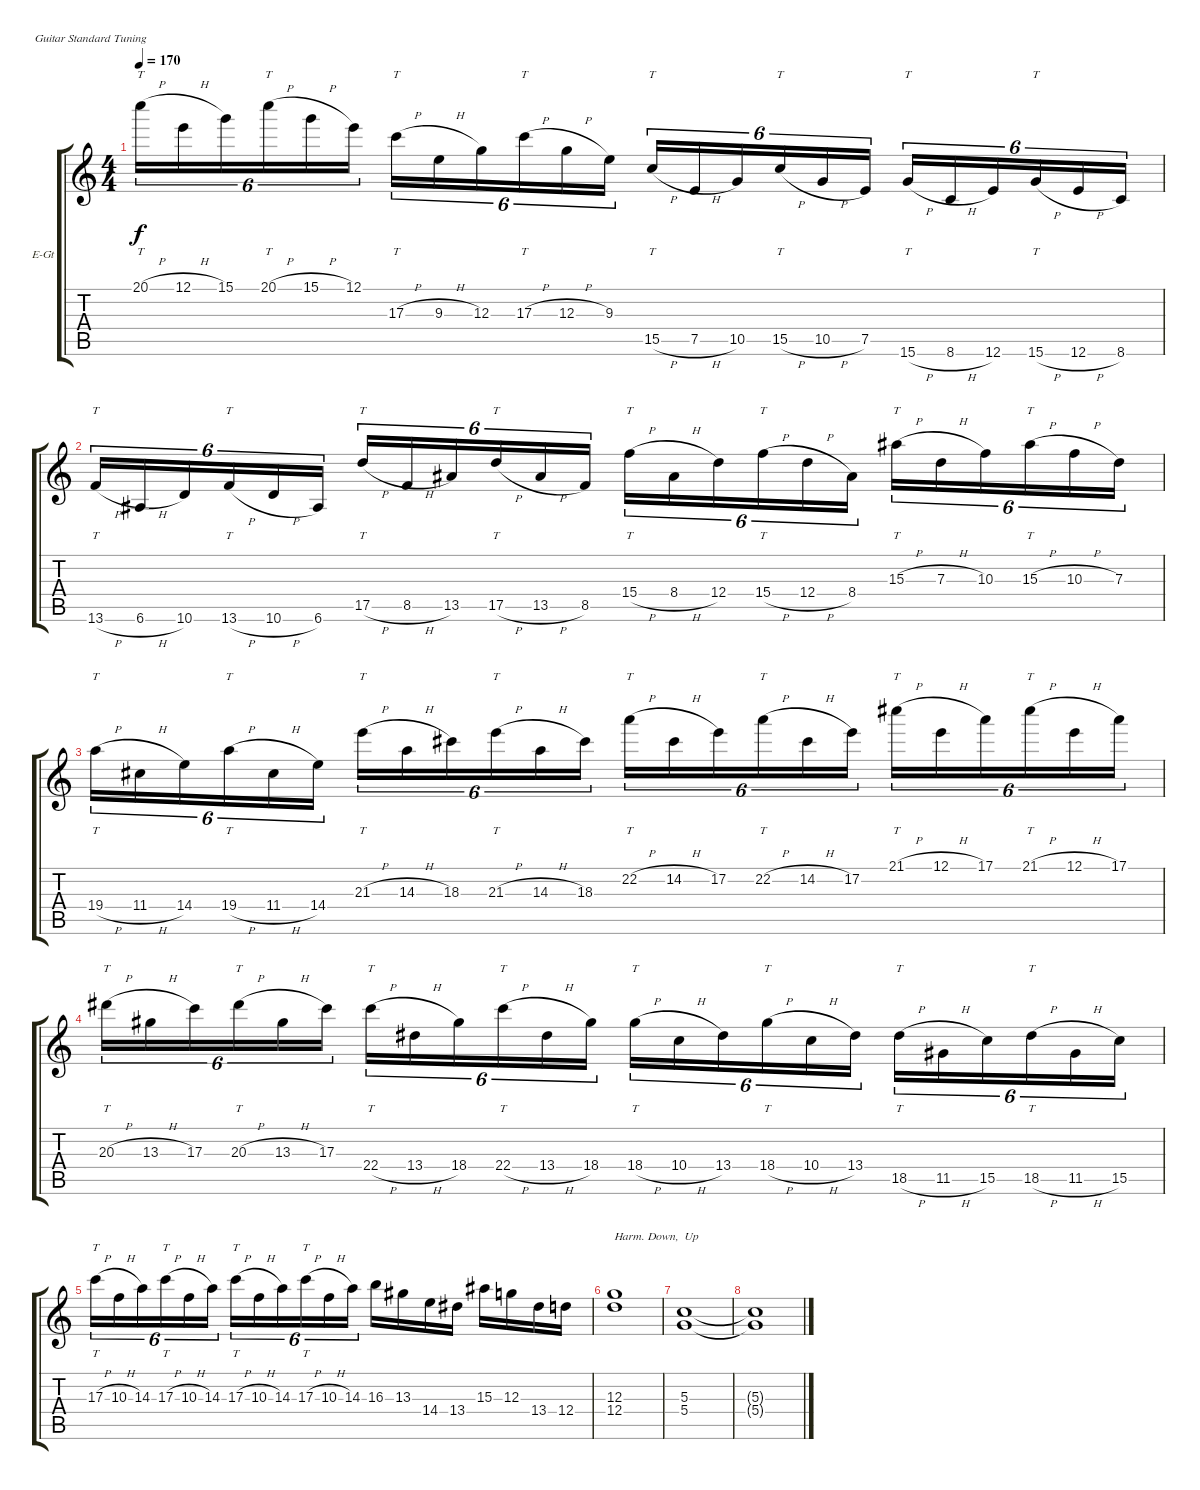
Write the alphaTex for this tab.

\bracketExtendMode groupsimilarinstruments
\firstSystemTrackNameOrientation horizontal
\otherSystemsTrackNameOrientation horizontal
\track ("Гитара 1" "E-Gt") {instrument distortionguitar}
\staff {score tabs}
\tuning (E4 B3 G3 D3 A2 E2)
\ts (4 4)
\tempo 170
\clef g2
\ks c
20.1{h}.16{tt tu (6 4) dy f} 12.1{h}.16{tu (6 4)} 15.1.16{tu (6 4)} 20.1{h}.16{tt tu (6 4)} 15.1{h}.16{tu (6 4)} 12.1.16{tu (6 4)} 17.3{h}.16{tt tu (6 4)} 9.3{h}.16{tu (6 4)} 12.3.16{tu (6 4)} 17.3{h}.16{tt tu (6 4)} 12.3{h}.16{tu (6 4)} 9.3.16{tu (6 4)} 15.5{h}.16{tt tu (6 4)} 7.5{h}.16{tu (6 4)} 10.5.16{tu (6 4)} 15.5{h}.16{tt tu (6 4)} 10.5{h}.16{tu (6 4)} 7.5.16{tu (6 4)} 15.6{h}.16{tt tu (6 4)} 8.6{h}.16{tu (6 4)} 12.6.16{tu (6 4)} 15.6{h}.16{tt tu (6 4)} 12.6{h}.16{tu (6 4)} 8.6.16{tu (6 4)} |
13.6{h}.16{tt tu (6 4)} 6.6{h}.16{tu (6 4)} 10.6.16{tu (6 4)} 13.6{h}.16{tt tu (6 4)} 10.6{h}.16{tu (6 4)} 6.6.16{tu (6 4)} 17.5{h}.16{tt tu (6 4)} 8.5{h}.16{tu (6 4)} 13.5.16{tu (6 4)} 17.5{h}.16{tt tu (6 4)} 13.5{h}.16{tu (6 4)} 8.5.16{tu (6 4)} 15.4{h}.16{tt tu (6 4)} 8.4{h}.16{tu (6 4)} 12.4.16{tu (6 4)} 15.4{h}.16{tt tu (6 4)} 12.4{h}.16{tu (6 4)} 8.4.16{tu (6 4)} 15.3{h}.16{tt tu (6 4)} 7.3{h}.16{tu (6 4)} 10.3.16{tu (6 4)} 15.3{h}.16{tt tu (6 4)} 10.3{h}.16{tu (6 4)} 7.3.16{tu (6 4)} |
19.4{h}.16{tt tu (6 4)} 11.4{h}.16{tu (6 4)} 14.4.16{tu (6 4)} 19.4{h}.16{tt tu (6 4)} 11.4{h}.16{tu (6 4)} 14.4.16{tu (6 4)} 21.3{h}.16{tt tu (6 4)} 14.3{h}.16{tu (6 4)} 18.3.16{tu (6 4)} 21.3{h}.16{tt tu (6 4)} 14.3{h}.16{tu (6 4)} 18.3.16{tu (6 4)} 22.2{h}.16{tt tu (6 4)} 14.2{h}.16{tu (6 4)} 17.2.16{tu (6 4)} 22.2{h}.16{tt tu (6 4)} 14.2{h}.16{tu (6 4)} 17.2.16{tu (6 4)} 21.1{h}.16{tt tu (6 4)} 12.1{h}.16{tu (6 4)} 17.1.16{tu (6 4)} 21.1{h}.16{tt tu (6 4)} 12.1{h}.16{tu (6 4)} 17.1.16{tu (6 4)} |
20.3{h}.16{tt tu (6 4)} 13.3{h}.16{tu (6 4)} 17.3.16{tu (6 4)} 20.3{h}.16{tt tu (6 4)} 13.3{h}.16{tu (6 4)} 17.3.16{tu (6 4)} 22.4{h}.16{tt tu (6 4)} 13.4{h}.16{tu (6 4)} 18.4.16{tu (6 4)} 22.4{h}.16{tt tu (6 4)} 13.4{h}.16{tu (6 4)} 18.4.16{tu (6 4)} 18.4{h}.16{tt tu (6 4)} 10.4{h}.16{tu (6 4)} 13.4.16{tu (6 4)} 18.4{h}.16{tt tu (6 4)} 10.4{h}.16{tu (6 4)} 13.4.16{tu (6 4)} 18.5{h}.16{tt tu (6 4)} 11.5{h}.16{tu (6 4)} 15.5.16{tu (6 4)} 18.5{h}.16{tt tu (6 4)} 11.5{h}.16{tu (6 4)} 15.5.16{tu (6 4)} |
17.3{h}.16{tt tu (6 4)} 10.3{h}.16{tu (6 4)} 14.3.16{tu (6 4)} 17.3{h}.16{tt tu (6 4)} 10.3{h}.16{tu (6 4)} 14.3.16{tu (6 4)} 17.3{h}.16{tt tu (6 4)} 10.3{h}.16{tu (6 4)} 14.3.16{tu (6 4)} 17.3{h}.16{tt tu (6 4)} 10.3{h}.16{tu (6 4)} 14.3.16{tu (6 4)} 16.3.16 13.3.16 14.4.16 13.4.16 15.3.16 12.3.16 13.4.16 12.4.16 |
(12.3 12.4).1{txt "Harm. Down,"} |
(5.3 5.4).1{txt "Up"} |
(5.3{t} 5.4{t}).1
